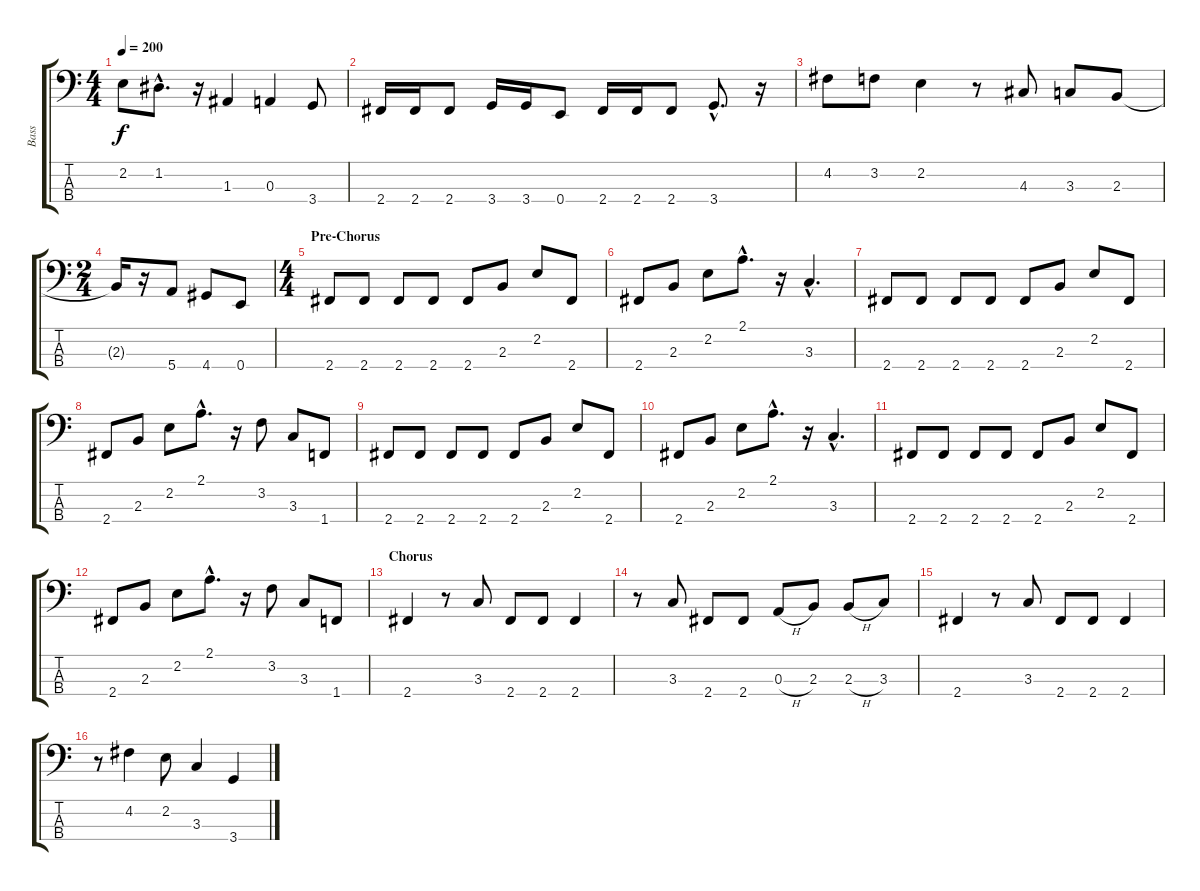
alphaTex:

\track ("Bass" "Bass") {instrument electricbassfinger}
\staff {score tabs}
\tuning (G2 D2 A1 E1) {hide}
\ts (4 4)
\tempo 200
\clef f4
\ks c
2.2.8{dy f} 1.2{hac}.8{d} r.16 1.3.4 0.3.4 3.4.8 |
2.4.16 2.4.16 2.4.8 3.4.16 3.4.16 0.4.8 2.4.16 2.4.16 2.4.8 3.4{hac}.8{d} r.16 |
4.2.8 3.2.8 2.2.4 r.8 4.3.8 3.3.8 2.3.8 |
\ts (2 4)
2.3{t}.16 r.16 5.4.8 4.4.8 0.4.8 |
\ts (4 4)
\section ("" "Pre-Chorus")
2.4.8 2.4.8 2.4.8 2.4.8 2.4.8 2.3.8 2.2.8 2.4.8 |
2.4.8 2.3.8 2.2.8 2.1{hac}.8{d} r.16 3.3{hac}.4{d} |
2.4.8 2.4.8 2.4.8 2.4.8 2.4.8 2.3.8 2.2.8 2.4.8 |
2.4.8 2.3.8 2.2.8 2.1{hac}.8{d} r.16 3.2.8 3.3.8 1.4.8 |
2.4.8 2.4.8 2.4.8 2.4.8 2.4.8 2.3.8 2.2.8 2.4.8 |
2.4.8 2.3.8 2.2.8 2.1{hac}.8{d} r.16 3.3{hac}.4{d} |
2.4.8 2.4.8 2.4.8 2.4.8 2.4.8 2.3.8 2.2.8 2.4.8 |
2.4.8 2.3.8 2.2.8 2.1{hac}.8{d} r.16 3.2.8 3.3.8 1.4.8 |
\section ("" "Chorus")
2.4.4 r.8 3.3.8 2.4.8 2.4.8 2.4.4 |
r.8 3.3.8 2.4.8 2.4.8 0.3{h}.8 2.3.8 2.3{h}.8 3.3.8 |
2.4.4 r.8 3.3.8 2.4.8 2.4.8 2.4.4 |
r.8 4.2.4 2.2.8 3.3.4 3.4.4
